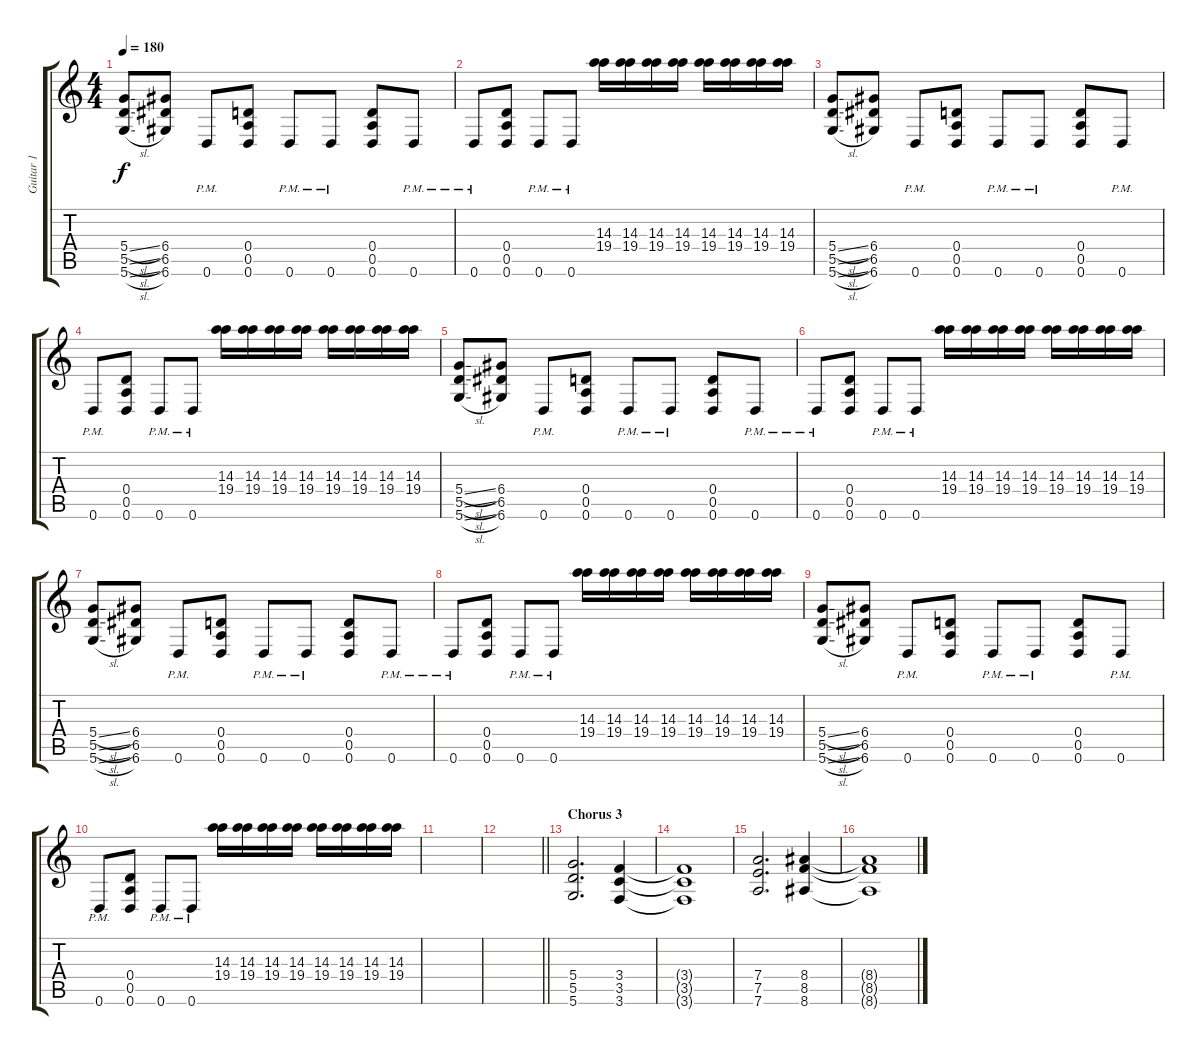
\track ("Guitar 1" "Guitar 1") {instrument distortionguitar}
\staff {score tabs}
\tuning (E4 B3 G3 D3 A2 D2) {hide}
\ts (4 4)
\tempo 180
\clef g2
\ks c
(5.4{sl} 5.5{sl} 5.6{sl}).8{dy f} (6.4 6.5 6.6).8 0.6{pm}.8 (0.4 0.5 0.6).8 0.6{pm}.8 0.6{pm}.8 (0.4 0.5 0.6).8 0.6{pm}.8 |
0.6{pm}.8 (0.4 0.5 0.6).8 0.6{pm}.8 0.6{pm}.8 (14.3 19.4).16 (14.3 19.4).16 (14.3 19.4).16 (14.3 19.4).16 (14.3 19.4).16 (14.3 19.4).16 (14.3 19.4).16 (14.3 19.4).16 |
(5.4{sl} 5.5{sl} 5.6{sl}).8 (6.4 6.5 6.6).8 0.6{pm}.8 (0.4 0.5 0.6).8 0.6{pm}.8 0.6{pm}.8 (0.4 0.5 0.6).8 0.6{pm}.8 |
0.6{pm}.8 (0.4 0.5 0.6).8 0.6{pm}.8 0.6{pm}.8 (14.3 19.4).16 (14.3 19.4).16 (14.3 19.4).16 (14.3 19.4).16 (14.3 19.4).16 (14.3 19.4).16 (14.3 19.4).16 (14.3 19.4).16 |
(5.4{sl} 5.5{sl} 5.6{sl}).8 (6.4 6.5 6.6).8 0.6{pm}.8 (0.4 0.5 0.6).8 0.6{pm}.8 0.6{pm}.8 (0.4 0.5 0.6).8 0.6{pm}.8 |
0.6{pm}.8 (0.4 0.5 0.6).8 0.6{pm}.8 0.6{pm}.8 (14.3 19.4).16 (14.3 19.4).16 (14.3 19.4).16 (14.3 19.4).16 (14.3 19.4).16 (14.3 19.4).16 (14.3 19.4).16 (14.3 19.4).16 |
(5.4{sl} 5.5{sl} 5.6{sl}).8 (6.4 6.5 6.6).8 0.6{pm}.8 (0.4 0.5 0.6).8 0.6{pm}.8 0.6{pm}.8 (0.4 0.5 0.6).8 0.6{pm}.8 |
0.6{pm}.8 (0.4 0.5 0.6).8 0.6{pm}.8 0.6{pm}.8 (14.3 19.4).16 (14.3 19.4).16 (14.3 19.4).16 (14.3 19.4).16 (14.3 19.4).16 (14.3 19.4).16 (14.3 19.4).16 (14.3 19.4).16 |
(5.4{sl} 5.5{sl} 5.6{sl}).8 (6.4 6.5 6.6).8 0.6{pm}.8 (0.4 0.5 0.6).8 0.6{pm}.8 0.6{pm}.8 (0.4 0.5 0.6).8 0.6{pm}.8 |
0.6{pm}.8 (0.4 0.5 0.6).8 0.6{pm}.8 0.6{pm}.8 (14.3 19.4).16 (14.3 19.4).16 (14.3 19.4).16 (14.3 19.4).16 (14.3 19.4).16 (14.3 19.4).16 (14.3 19.4).16 (14.3 19.4).16 |
|
\barLineRight lightlight
|
\section ("" "Chorus 3")
(5.4 5.5 5.6).2{d volume 11} (3.4 3.5 3.6).4 |
(3.4{t} 3.5{t} 3.6{t}).1 |
(7.4 7.5 7.6).2{d} (8.4 8.5 8.6).4 |
(8.4{t} 8.5{t} 8.6{t}).1
